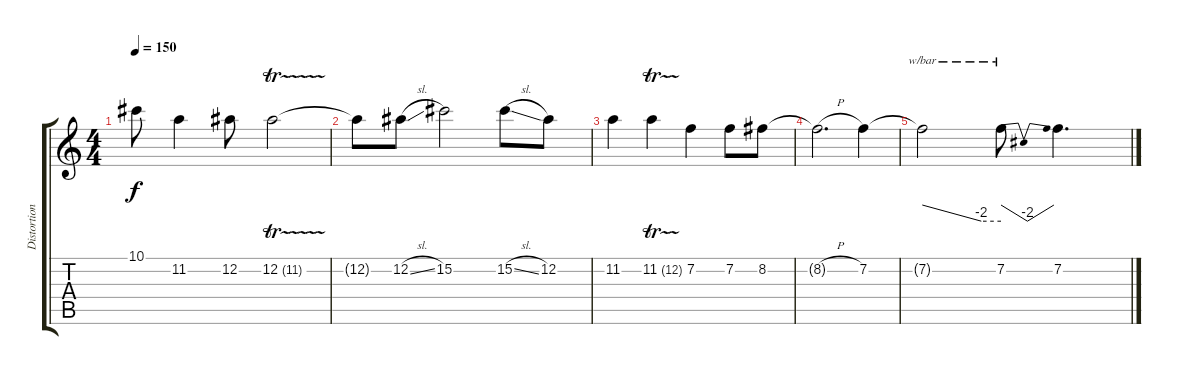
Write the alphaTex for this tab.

\track ("Distortion" "Distortion") {instrument distortionguitar}
\staff {score tabs}
\tuning (Eb4 Bb3 Gb3 Db3 Ab2 Eb2) {hide}
\ts (4 4)
\tempo 150
\clef g2
\ks c
10.1{t}.8{dy f} 11.2.4 12.2.8 12.2{tr (11 32)}.2 |
12.2{t}.8 12.2{sl}.8 15.2.2 15.2{sl}.8 12.2.8 |
11.2.4 11.2{tr (12 32)}.4 7.2.4 7.2.8 8.2.8 |
8.2{h t}.2{d} 7.2.4 |
7.2{t}.2{tbe (custom default 0 0 45 -8 60 -8)} 7.2.8{tbe (dip default 0 0 30 -8 60 0)} 7.2.4{d}
